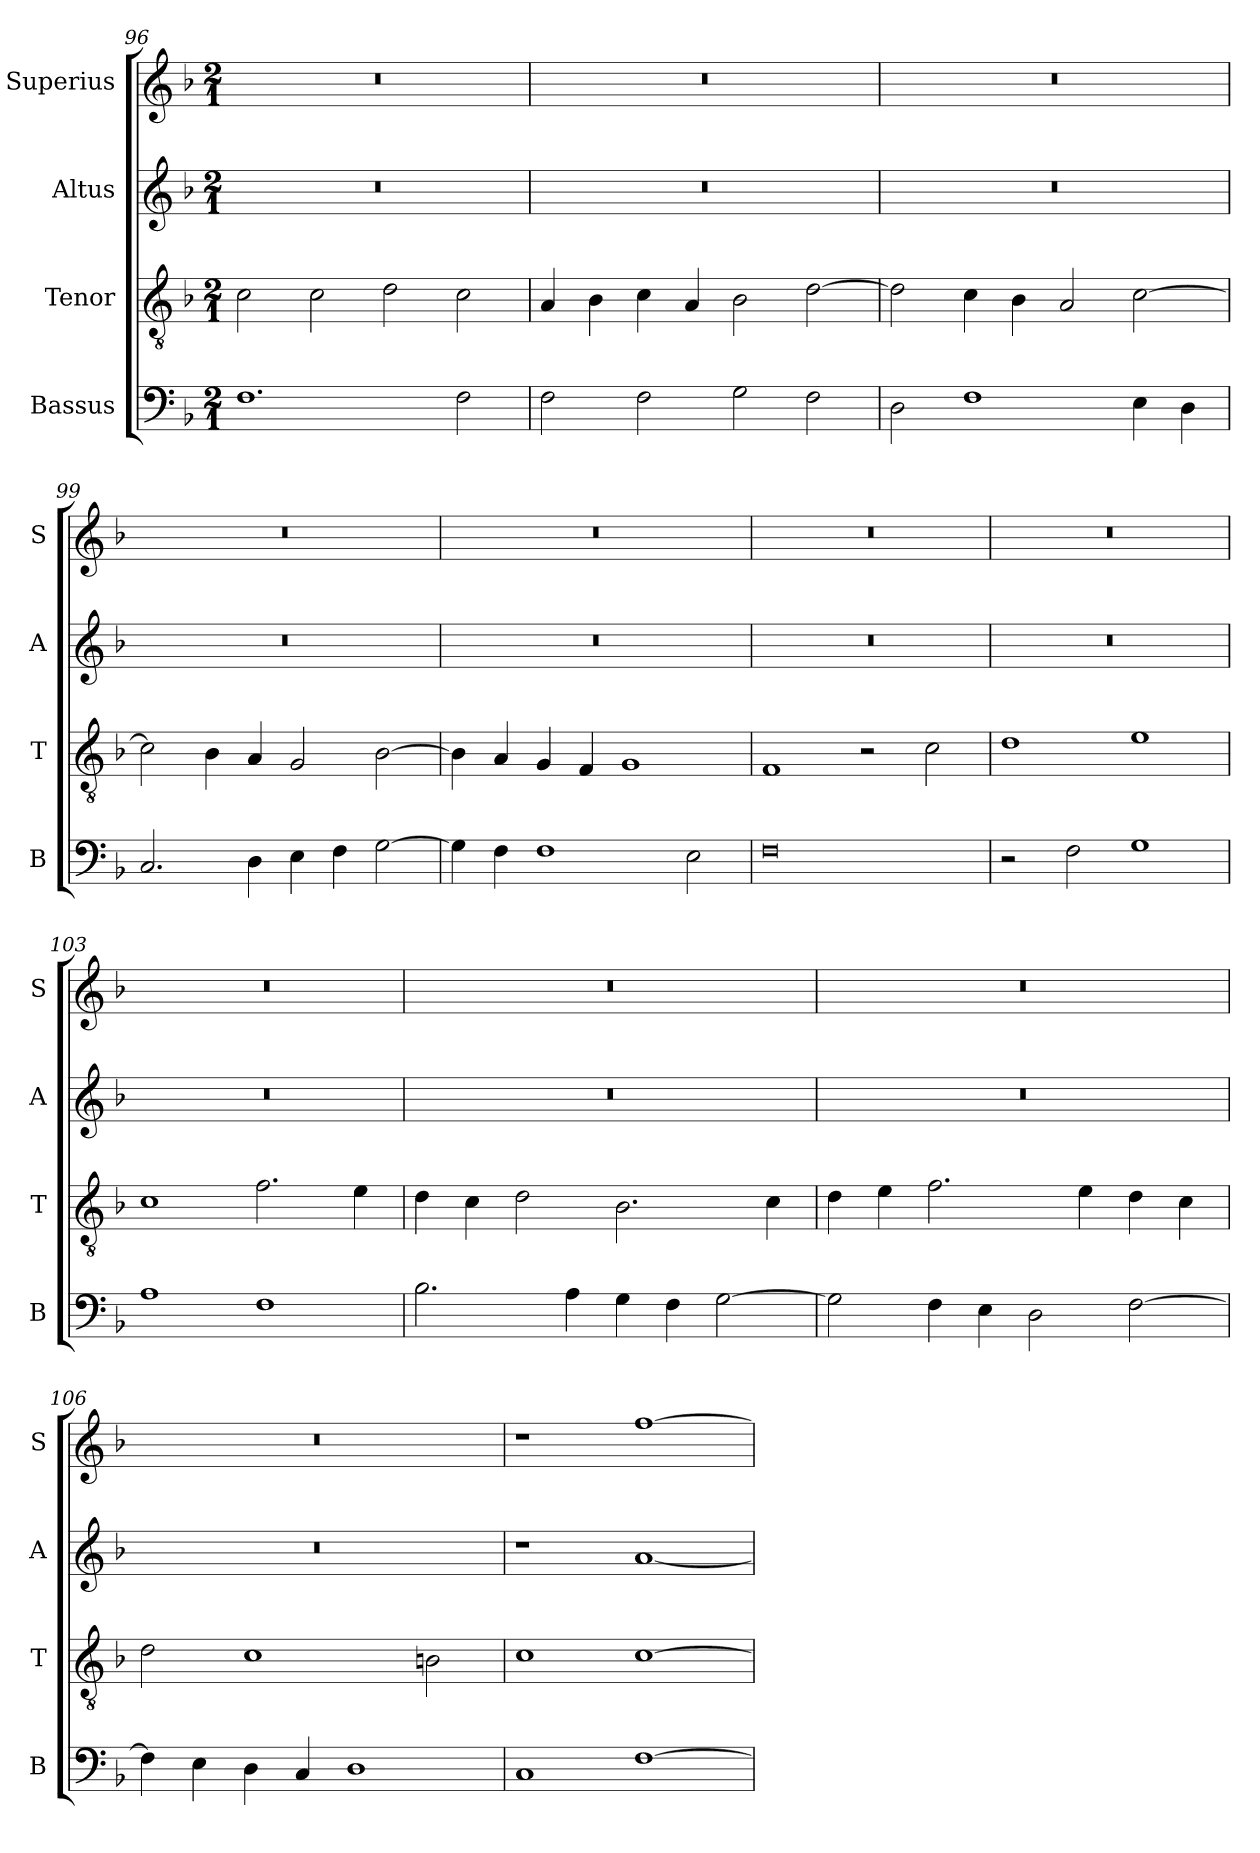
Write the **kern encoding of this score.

**kern	**kern	**kern	**kern
*part4	*part3	*part2	*part1
*staff4	*staff3	*staff2	*staff1
*I"Bassus	*I"Tenor	*I"Altus	*I"Superius
*I'B	*I'T	*I'A	*I'S
*clefF4	*clefGv2	*clefG2	*clefG2
*k[b-]	*k[b-]	*k[b-]	*k[b-]
*F:	*F:	*F:	*F:
*M2/1	*M2/1	*M2/1	*M2/1
=96	=96	=96	=96
1.F	2c	0r	0r
.	2c	.	.
.	2d	.	.
2F	2c	.	.
=97	=97	=97	=97
2F	4A	0r	0r
.	4B-	.	.
2F	4c	.	.
.	4A	.	.
2G	2B-	.	.
2F	[2d	.	.
=98	=98	=98	=98
2D	2d]	0r	0r
1F	4c	.	.
.	4B-	.	.
.	2A	.	.
4E	[2c	.	.
4D	.	.	.
=99	=99	=99	=99
2.C	2c]	0r	0r
.	4B-	.	.
4D	4A	.	.
4E	2G	.	.
4F	.	.	.
[2G	[2B-	.	.
=100	=100	=100	=100
4G]	4B-]	0r	0r
4F	4A	.	.
1F	4G	.	.
.	4F	.	.
.	1G	.	.
2E	.	.	.
=101	=101	=101	=101
0F	1F	0r	0r
.	2r	.	.
.	2c	.	.
=102	=102	=102	=102
2r	1d	0r	0r
2F	.	.	.
1G	1e	.	.
=103	=103	=103	=103
1A	1c	0r	0r
1F	2.f	.	.
.	4e	.	.
=104	=104	=104	=104
2.B-	4d	0r	0r
.	4c	.	.
.	2d	.	.
4A	.	.	.
4G	2.B-	.	.
4F	.	.	.
[2G	.	.	.
.	4c	.	.
=105	=105	=105	=105
2G]	4d	0r	0r
.	4e	.	.
4F	2.f	.	.
4E	.	.	.
2D	.	.	.
.	4e	.	.
[2F	4d	.	.
.	4c	.	.
=106	=106	=106	=106
4F]	2d	0r	0r
4E	.	.	.
4D	1c	.	.
4C	.	.	.
1D	.	.	.
.	2Bn	.	.
=107	=107	=107	=107
1C	1c	1r	1r
[1F	[1c	[1a	[1ff
=	=	=	=
*-	*-	*-	*-
